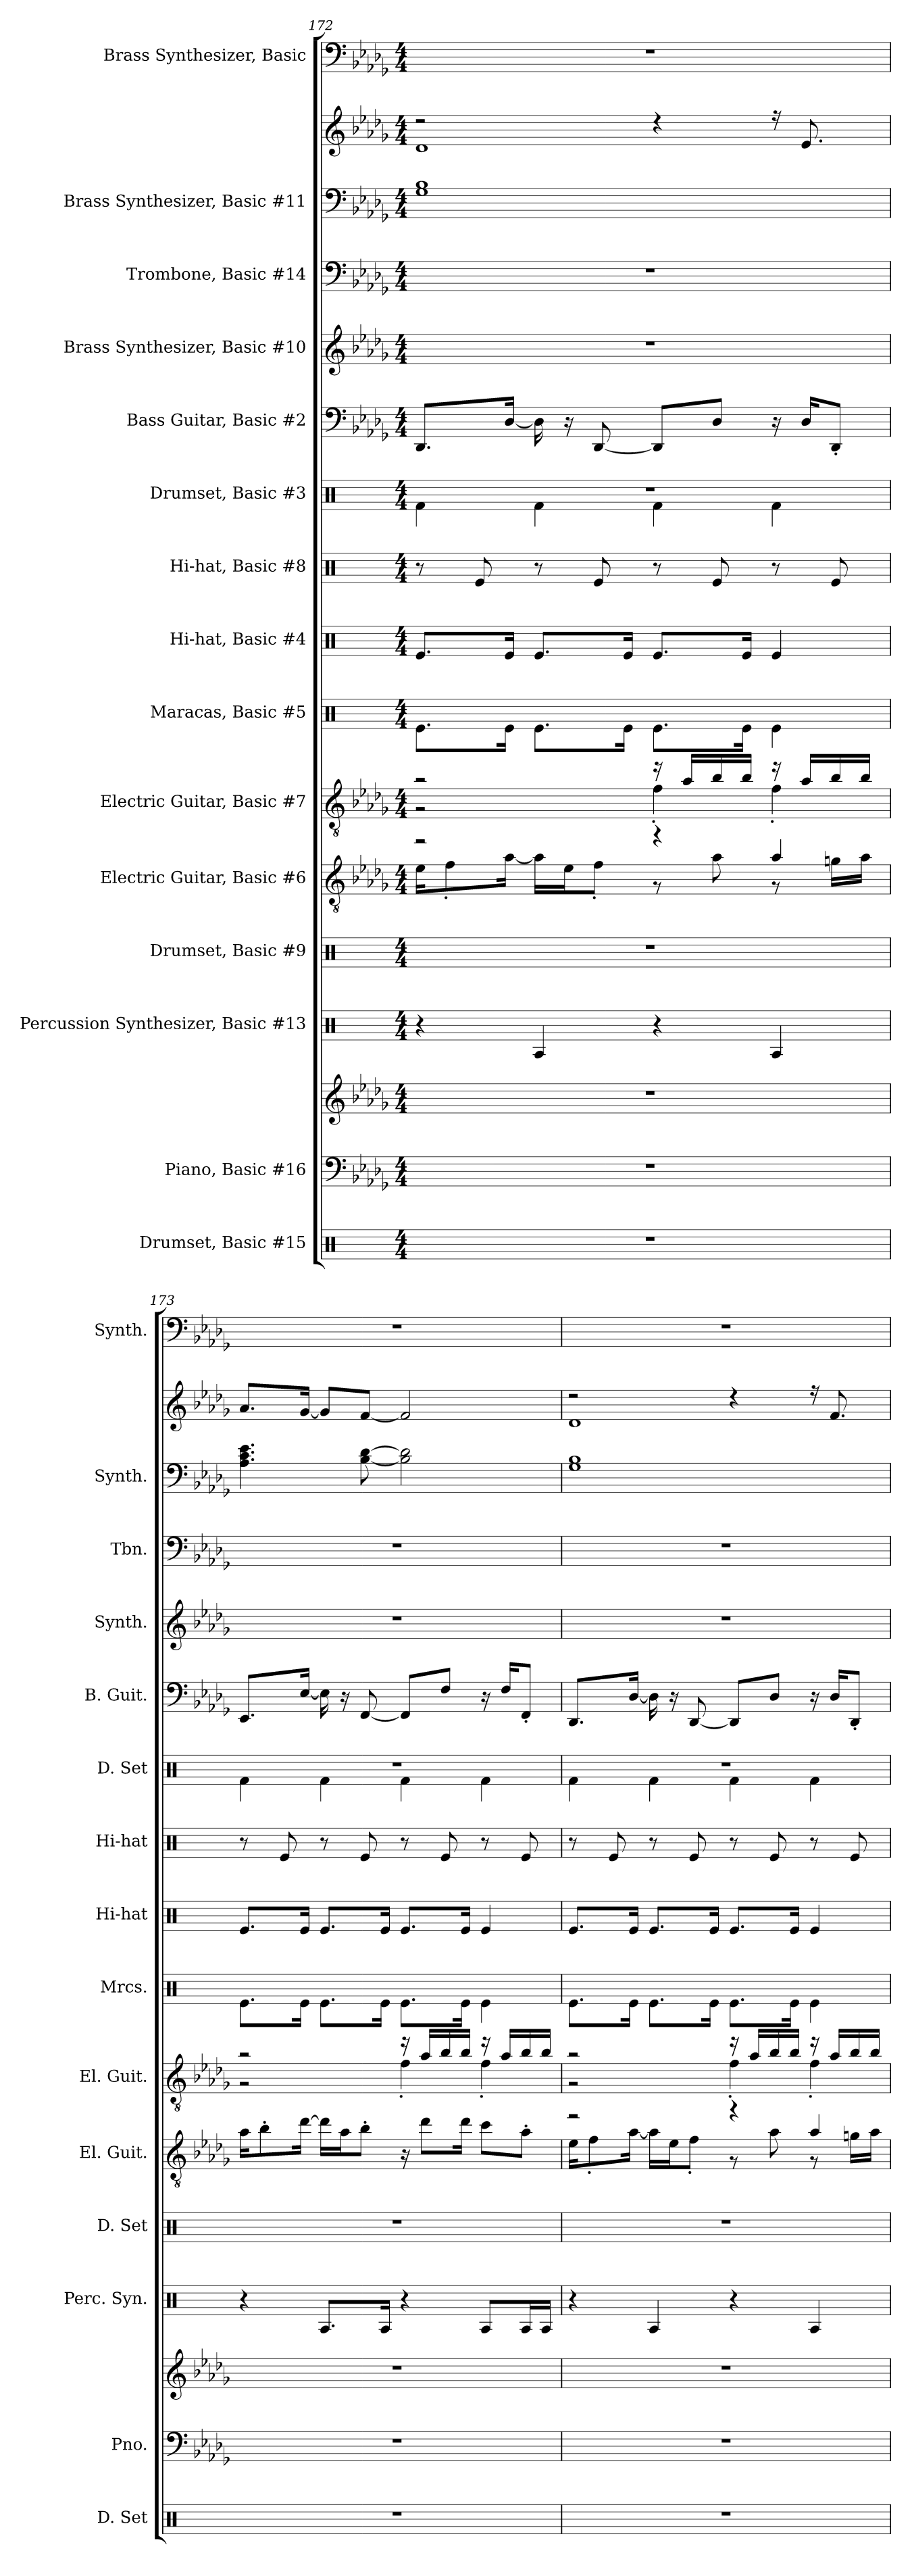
**kern	**kern	**kern	**kern	**kern	**kern	**kern	**kern	**kern	**kern	**kern	**kern	**kern	**kern	**kern	**kern	**kern
*part15	*part14	*part14	*part13	*part12	*part11	*part10	*part9	*part8	*part7	*part6	*part5	*part4	*part3	*part2	*part2	*part1
*staff17	*staff16	*staff15	*staff14	*staff13	*staff12	*staff11	*staff10	*staff9	*staff8	*staff7	*staff6	*staff5	*staff4	*staff3	*staff2	*staff1
*I"Drumset, Basic #15	*I"Piano, Basic #16	*	*I"Percussion Synthesizer, Basic #13	*I"Drumset, Basic #9	*I"Electric Guitar, Basic #6	*I"Electric Guitar, Basic #7	*I"Maracas, Basic #5	*I"Hi-hat, Basic #4	*I"Hi-hat, Basic #8	*I"Drumset, Basic #3	*I"Bass Guitar, Basic #2	*I"Brass Synthesizer, Basic #10	*I"Trombone, Basic #14	*I"Brass Synthesizer, Basic #11	*	*I"Brass Synthesizer, Basic
*I'D. Set	*I'Pno.	*	*I'Perc. Syn.	*I'D. Set	*I'El. Guit.	*I'El. Guit.	*I'Mrcs.	*I'Hi-hat	*I'Hi-hat	*I'D. Set	*I'B. Guit.	*I'Synth.	*I'Tbn.	*I'Synth.	*	*I'Synth.
*clefX	*clefF4	*clefG2	*clefX	*clefX	*clefGv2	*clefGv2	*clefX	*clefX	*clefX	*clefX	*clefF4	*clefG2	*clefF4	*clefF4	*clefG2	*clefF4
*	*	*	*	*	*	*	*	*	*	*	*ITrd7c12	*	*	*	*	*
*k[]	*k[b-e-a-d-g-]	*k[b-e-a-d-g-]	*k[]	*k[]	*k[b-e-a-d-g-]	*k[b-e-a-d-g-]	*k[]	*k[]	*k[]	*k[]	*k[b-e-a-d-g-]	*k[b-e-a-d-g-]	*k[b-e-a-d-g-]	*k[b-e-a-d-g-]	*k[b-e-a-d-g-]	*k[b-e-a-d-g-]
*M4/4	*M4/4	*M4/4	*M4/4	*M4/4	*M4/4	*M4/4	*M4/4	*M4/4	*M4/4	*M4/4	*M4/4	*M4/4	*M4/4	*M4/4	*M4/4	*M4/4
=172	=172	=172	=172	=172	=172	=172	=172	=172	=172	=172	=172	=172	=172	=172	=172	=172
*	*	*	*	*	*^	*^	*	*	*	*^	*	*	*	*	*^	*
1r	1r	1r	4r	1r	2r	16e-\KL	2r	2r	8.Re\L	8.Re/L	8r	1r	4Rf\	8.DDD-/L	1r	1r	1G- 1B-	2r	1d-	1r
.	.	.	.	.	.	8f'\	.	.	.	.	.	.	.	.	.	.	.	.	.	.
.	.	.	.	.	.	.	.	.	.	.	8Re/	.	.	.	.	.	.	.	.	.
.	.	.	.	.	.	[16a-\Jk	.	.	16Re\Jk	16Re/Jk	.	.	.	[16DD-/Jk	.	.	.	.	.	.
.	.	.	4RA/	.	.	16a-\LL]	.	.	8.Re\L	8.Re/L	8r	.	4Rf\	16DD-\]	.	.	.	.	.	.
.	.	.	.	.	.	16e-\J	.	.	.	.	.	.	.	16r	.	.	.	.	.	.
.	.	.	.	.	.	8f'\J	.	.	.	.	8Re/	.	.	[8DDD-/	.	.	.	.	.	.
.	.	.	.	.	.	.	.	.	16Re\Jk	16Re/Jk	.	.	.	.	.	.	.	.	.	.
.	.	.	4r	.	4r	8r	16r	4f'\	8.Re\L	8.Re/L	8r	.	4Rf\	8DDD-/L]	.	.	.	4r	.	.
.	.	.	.	.	.	.	16a-/LL	.	.	.	.	.	.	.	.	.	.	.	.	.
.	.	.	.	.	.	8a-\	16b-/	.	.	.	8Re/	.	.	8DD-/J	.	.	.	.	.	.
.	.	.	.	.	.	.	16b-/JJ	.	16Re\Jk	16Re/Jk	.	.	.	.	.	.	.	.	.	.
.	.	.	4RA/	.	4a-/	8r	16r	4f'\	4Re\	4Re/	8r	.	4Rf\	16r	.	.	.	16r	.	.
.	.	.	.	.	.	.	16a-/LL	.	.	.	.	.	.	16DD-/KL	.	.	.	8.e-/	.	.
.	.	.	.	.	.	16gn\LL	16b-/	.	.	.	8Re/	.	.	8DDD-'/J	.	.	.	.	.	.
.	.	.	.	.	.	16a-\JJ	16b-/JJ	.	.	.	.	.	.	.	.	.	.	.	.	.
*	*	*	*	*	*v	*v	*	*	*	*	*	*	*	*	*	*	*	*v	*v	*
!!LO:PB:g=z
=173	=173	=173	=173	=173	=173	=173	=173	=173	=173	=173	=173	=173	=173	=173	=173	=173	=173	=173
1r	1r	1r	4r	1r	16a-\KL	2r	2r	8.Re\L	8.Re/L	8r	1r	4Rf\	8.EEE-/L	1r	1r	4.A-\ 4.c\ 4.e-\	8.a-/L	1r
.	.	.	.	.	8b-'\	.	.	.	.	.	.	.	.	.	.	.	.	.
.	.	.	.	.	.	.	.	.	.	8Re/	.	.	.	.	.	.	.	.
.	.	.	.	.	[16dd-\Jk	.	.	16Re\Jk	16Re/Jk	.	.	.	[16EE-/Jk	.	.	.	[16g-/Jk	.
.	.	.	8.RA/L	.	16dd-\LL]	.	.	8.Re\L	8.Re/L	8r	.	4Rf\	16EE-\]	.	.	.	8g-/L]	.
.	.	.	.	.	16a-\J	.	.	.	.	.	.	.	16r	.	.	.	.	.
.	.	.	.	.	8b-'\J	.	.	.	.	8Re/	.	.	[8FFF/	.	.	[8B-\ [8d-\	[8f/J	.
.	.	.	16RA/Jk	.	.	.	.	16Re\Jk	16Re/Jk	.	.	.	.	.	.	.	.	.
.	.	.	4r	.	16r	16r	4f'\	8.Re\L	8.Re/L	8r	.	4Rf\	8FFF/L]	.	.	2B-\] 2d-\]	2f/]	.
.	.	.	.	.	8dd-\L	16a-/LL	.	.	.	.	.	.	.	.	.	.	.	.
.	.	.	.	.	.	16b-/	.	.	.	8Re/	.	.	8FF/J	.	.	.	.	.
.	.	.	.	.	16dd-\Jk	16b-/JJ	.	16Re\Jk	16Re/Jk	.	.	.	.	.	.	.	.	.
.	.	.	8RA/L	.	8cc\L	16r	4f'\	4Re\	4Re/	8r	.	4Rf\	16r	.	.	.	.	.
.	.	.	.	.	.	16a-/LL	.	.	.	.	.	.	16FF/KL	.	.	.	.	.
.	.	.	16RA/L	.	8a-'\J	16b-/	.	.	.	8Re/	.	.	8FFF'/J	.	.	.	.	.
.	.	.	16RA/JJ	.	.	16b-/JJ	.	.	.	.	.	.	.	.	.	.	.	.
=174	=174	=174	=174	=174	=174	=174	=174	=174	=174	=174	=174	=174	=174	=174	=174	=174	=174	=174
*	*	*	*	*	*^	*	*	*	*	*	*	*	*	*	*	*	*^	*
1r	1r	1r	4r	1r	2r	16e-\KL	2r	2r	8.Re\L	8.Re/L	8r	1r	4Rf\	8.DDD-/L	1r	1r	1G- 1B-	2r	1d-	1r
.	.	.	.	.	.	8f'\	.	.	.	.	.	.	.	.	.	.	.	.	.	.
.	.	.	.	.	.	.	.	.	.	.	8Re/	.	.	.	.	.	.	.	.	.
.	.	.	.	.	.	[16a-\Jk	.	.	16Re\Jk	16Re/Jk	.	.	.	[16DD-/Jk	.	.	.	.	.	.
.	.	.	4RA/	.	.	16a-\LL]	.	.	8.Re\L	8.Re/L	8r	.	4Rf\	16DD-\]	.	.	.	.	.	.
.	.	.	.	.	.	16e-\J	.	.	.	.	.	.	.	16r	.	.	.	.	.	.
.	.	.	.	.	.	8f'\J	.	.	.	.	8Re/	.	.	[8DDD-/	.	.	.	.	.	.
.	.	.	.	.	.	.	.	.	16Re\Jk	16Re/Jk	.	.	.	.	.	.	.	.	.	.
.	.	.	4r	.	4r	8r	16r	4f'\	8.Re\L	8.Re/L	8r	.	4Rf\	8DDD-/L]	.	.	.	4r	.	.
.	.	.	.	.	.	.	16a-/LL	.	.	.	.	.	.	.	.	.	.	.	.	.
.	.	.	.	.	.	8a-\	16b-/	.	.	.	8Re/	.	.	8DD-/J	.	.	.	.	.	.
.	.	.	.	.	.	.	16b-/JJ	.	16Re\Jk	16Re/Jk	.	.	.	.	.	.	.	.	.	.
.	.	.	4RA/	.	4a-/	8r	16r	4f'\	4Re\	4Re/	8r	.	4Rf\	16r	.	.	.	16r	.	.
.	.	.	.	.	.	.	16a-/LL	.	.	.	.	.	.	16DD-/KL	.	.	.	8.f/	.	.
.	.	.	.	.	.	16gn\LL	16b-/	.	.	.	8Re/	.	.	8DDD-'/J	.	.	.	.	.	.
.	.	.	.	.	.	16a-\JJ	16b-/JJ	.	.	.	.	.	.	.	.	.	.	.	.	.
*	*	*	*	*	*v	*v	*	*	*	*	*	*v	*v	*	*	*	*	*v	*v	*
*	*	*	*	*	*	*v	*v	*	*	*	*	*	*	*	*	*	*
=	=	=	=	=	=	=	=	=	=	=	=	=	=	=	=	=
*-	*-	*-	*-	*-	*-	*-	*-	*-	*-	*-	*-	*-	*-	*-	*-	*-
